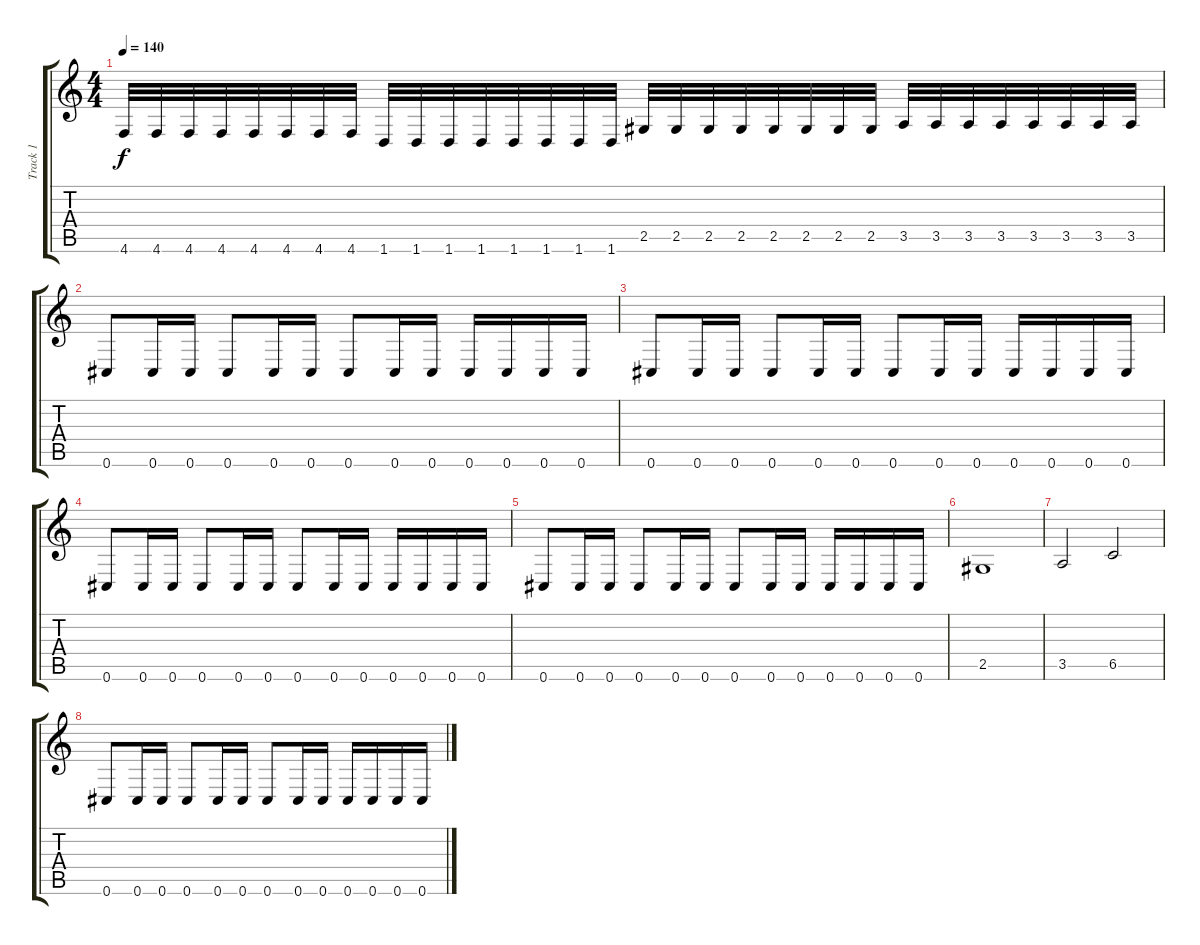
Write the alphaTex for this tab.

\track ("Track 1" "Track 1") {instrument distortionguitar}
\staff {score tabs}
\tuning (Db4 Ab3 E3 B2 Gb2 Db2) {hide}
\ts (4 4)
\tempo 140
\clef g2
\ks c
4.6.32{dy f} 4.6.32 4.6.32 4.6.32 4.6.32 4.6.32 4.6.32 4.6.32 1.6.32 1.6.32 1.6.32 1.6.32 1.6.32 1.6.32 1.6.32 1.6.32 2.5.32 2.5.32 2.5.32 2.5.32 2.5.32 2.5.32 2.5.32 2.5.32 3.5.32 3.5.32 3.5.32 3.5.32 3.5.32 3.5.32 3.5.32 3.5.32 |
0.6.8 0.6.16 0.6.16 0.6.8 0.6.16 0.6.16 0.6.8 0.6.16 0.6.16 0.6.16 0.6.16 0.6.16 0.6.16 |
0.6.8 0.6.16 0.6.16 0.6.8 0.6.16 0.6.16 0.6.8 0.6.16 0.6.16 0.6.16 0.6.16 0.6.16 0.6.16 |
0.6.8 0.6.16 0.6.16 0.6.8 0.6.16 0.6.16 0.6.8 0.6.16 0.6.16 0.6.16 0.6.16 0.6.16 0.6.16 |
0.6.8 0.6.16 0.6.16 0.6.8 0.6.16 0.6.16 0.6.8 0.6.16 0.6.16 0.6.16 0.6.16 0.6.16 0.6.16 |
2.5.1 |
3.5.2 6.5.2 |
0.6.8 0.6.16 0.6.16 0.6.8 0.6.16 0.6.16 0.6.8 0.6.16 0.6.16 0.6.16 0.6.16 0.6.16 0.6.16
